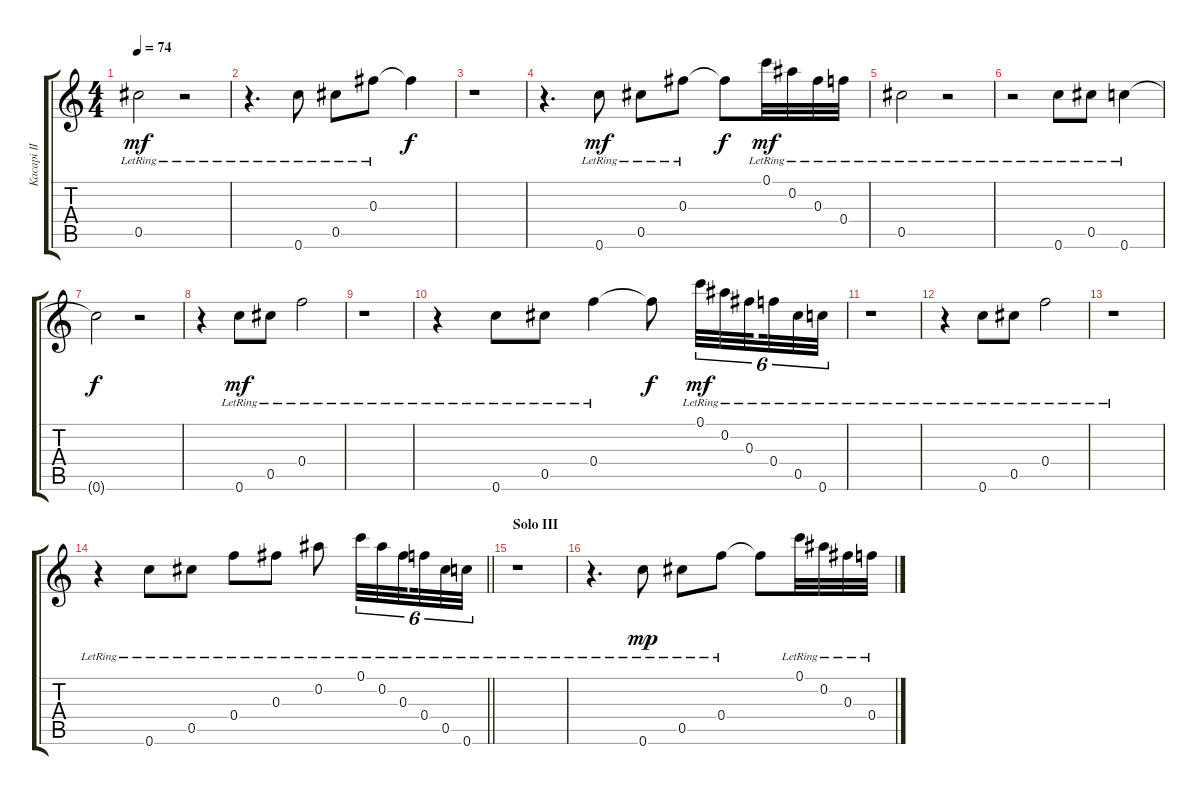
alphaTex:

\track ("Kacapi II" "Kacapi II") {instrument koto}
\staff {score tabs}
\tuning (C6 Bb5 Gb5 F5 Db5 C5) {hide}
\ts (4 4)
\tempo 74
\clef g2
\ks c
0.5{lr}.2{dy mf} r.2 |
r.4{d} 0.6{lr}.8 0.5{lr}.8 0.3{lr}.8 0.3{t}.4{dy f} |
r.1 |
r.4{d} 0.6{lr}.8{dy mf} 0.5{lr}.8 0.3{lr}.8 0.3{t}.8{dy f} 0.1{lr}.32{dy mf} 0.2{lr}.32 0.3{lr}.32 0.4{lr}.32 |
0.5{lr}.2 r.2 |
r.2 0.6{lr}.8 0.5{lr}.8 0.6{lr}.4 |
0.6{t}.2{dy f} r.2 |
r.4 0.6{lr}.8{dy mf} 0.5{lr}.8 0.4{lr}.2 |
r.1 |
r.4 0.6{lr}.8 0.5{lr}.8 0.4{lr}.4 0.4{t}.8{dy f} 0.1{lr}.32{tu (6 4) dy mf} 0.2{lr}.32{tu (6 4)} 0.3{lr}.32{tu (6 4) beam splitsecondary} 0.4{lr}.32{tu (6 4)} 0.5{lr}.32{tu (6 4)} 0.6{lr}.32{tu (6 4)} |
r.1 |
r.4 0.6{lr}.8 0.5{lr}.8 0.4{lr}.2 |
r.1 |
\barLineRight lightlight
r.4 0.6{lr}.8 0.5{lr}.8 0.4{lr}.8 0.3{lr}.8 0.2{lr}.8 0.1{lr}.32{tu (6 4)} 0.2{lr}.32{tu (6 4)} 0.3{lr}.32{tu (6 4) beam splitsecondary} 0.4{lr}.32{tu (6 4)} 0.5{lr}.32{tu (6 4)} 0.6{lr}.32{tu (6 4)} |
\section ("" "Solo III")
r.1 |
r.4{d} 0.6{lr}.8{dy mp} 0.5{lr}.8 0.4{lr}.8 0.4{t}.8 0.1{lr}.32 0.2{lr}.32 0.3{lr}.32 0.4{lr}.32
